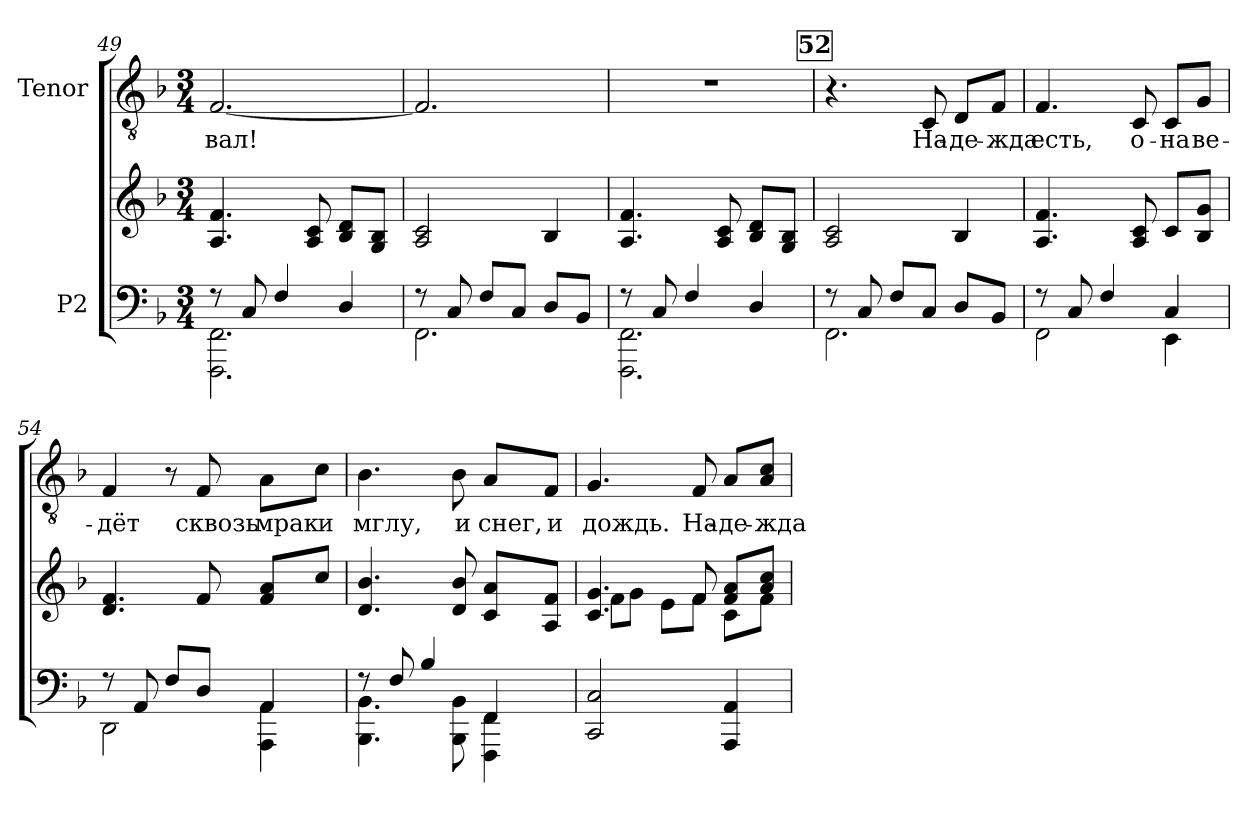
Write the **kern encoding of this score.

**kern	**kern	**kern	**text
*part2	*part2	*part1	*part1
*staff3	*staff2	*staff1	*staff1
*I"P2	*	*I"Tenor	*
*clefF4	*clefG2	*clefGv2	*
*	*	*ITrd7c12	*
*k[b-]	*k[b-]	*k[b-]	*
*F:	*F:	*F:	*
*M3/4	*M3/4	*M3/4	*
*MM90	*MM90	*MM90	*
=49	=49	=49	=49
*^	*	*	*
!	!	!	!	!LO:LY:b:color=#000000
8r	2.FFFi\ 2.FFi	4.Ai/ 4.fi	[<2.FFi/	-вал!
8Ci/	.	.	.	.
4Fi/	.	.	.	.
.	.	8Ai/ 8ci	.	.
4Di/	.	8B-i/ 8diL	.	.
.	.	8Gi/ 8B-iJ	.	.
=50	=50	=50	=50	=50
8r	2.FFi\	2Ai/ 2ci	2.FFi/]	.
8Ci/	.	.	.	.
8Fi/L	.	.	.	.
8Ci/J	.	.	.	.
8Di/L	.	4B-i/	.	.
8BB-i/J	.	.	.	.
=51	=51	=51	=51	=51
!	!	!	!LO:N:vis=1	!
8r	2.FFFi\ 2.FFi	4.Ai/ 4.fi	2.r	.
8Ci/	.	.	.	.
4Fi/	.	.	.	.
.	.	8Ai/ 8ci	.	.
4Di/	.	8B-i/ 8diL	.	.
.	.	8Gi/ 8B-iJ	.	.
!!LO:LB:g=z
!!LO:REH:place=s1:B:color=#000000:enc=box:fs=17.0167:t=52
=52	=52	=52	=52	=52
8r	2.FFi\	2Ai/ 2ci	4.r	.
8Ci/	.	.	.	.
8Fi/L	.	.	.	.
!	!	!	!	!LO:LY:b:color=#000000
8Ci/J	.	.	8CCi/	На-
!	!	!	!	!LO:LY:b:color=#000000
8Di/L	.	4B-i/	8DDi/L	-де-
!	!	!	!	!LO:LY:b:color=#000000
8BB-i/J	.	.	8FFi/J	-жда
=53	=53	=53	=53	=53
!	!	!	!	!LO:LY:b:color=#000000
8r	2FFi\	4.Ai/ 4.fi	4.FFi/	есть,
8Ci/	.	.	.	.
4Fi/	.	.	.	.
!	!	!	!	!LO:LY:b:color=#000000
.	.	8Ai/ 8ci	8CCi/	о-
!	!	!	!	!LO:LY:b:color=#000000
4Ci/	4EEi\	8ci/L	8CCi/L	-на
!	!	!	!	!LO:LY:b:color=#000000
.	.	8B-i/ 8giJ	8GGi/J	ве-
=54	=54	=54	=54	=54
!	!	!	!	!LO:LY:b:color=#000000
8r	2DDi\	4.di/ 4.fi	4FFi/	-дёт
8AAi/	.	.	.	.
8Fi/L	.	.	8r	.
!	!	!	!	!LO:LY:b:color=#000000
8Di/J	.	8fi/	8FFi/	сквозь
!	!	!	!	!LO:LY:b:color=#000000
4AAi/	4AAAi\ 4AAi	8fi/ 8aiL	8AAi\L	мрак
!	!	!	!	!LO:LY:b:color=#000000
.	.	8cci/J	8Ci\J	и
=55	=55	=55	=55	=55
!	!	!	!	!LO:LY:b:color=#000000
8r	4.BBB-i\ 4.BB-i	4.di/ 4.b-i	4.BB-i\	мглу,
8Fi/	.	.	.	.
4B-i/	.	.	.	.
!	!	!	!	!LO:LY:b:color=#000000
.	8BBB-i\ 8BB-i	8di/ 8b-i	8BB-i\	и
!	!	!	!	!LO:LY:b:color=#000000
4FFi/	4FFFi\ 4FFi	8ci/ 8aiL	8AAi/L	снег,
!	!	!	!	!LO:LY:b:color=#000000
.	.	8Ai/ 8fiJ	8FFi/J	и
*v	*v	*	*	*
=56	=56	=56	=56
*	*^	*	*
!	!	!	!	!LO:LY:b:color=#000000
2CCi/ 2Ci	4.ci/ 4.gi	8fi\L	4.GGi/	дождь.
.	.	8gi\J	.	.
.	.	8ei\L	.	.
!	!	!	!	!LO:LY:b:color=#000000
.	8fi/	8fi\J	8FFi/	На-
!	!	!	!	!LO:LY:b:color=#000000
4AAAi/ 4AAi	8fi/ 8aiL	8ci\L	8AAi/L	-де-
!	!	!	!	!LO:LY:b:color=#000000
.	8ai/ 8cciJ	8fi\J	8AAi/ 8CiJ	-жда
*	*v	*v	*	*
=	=	=	=
*-	*-	*-	*-
